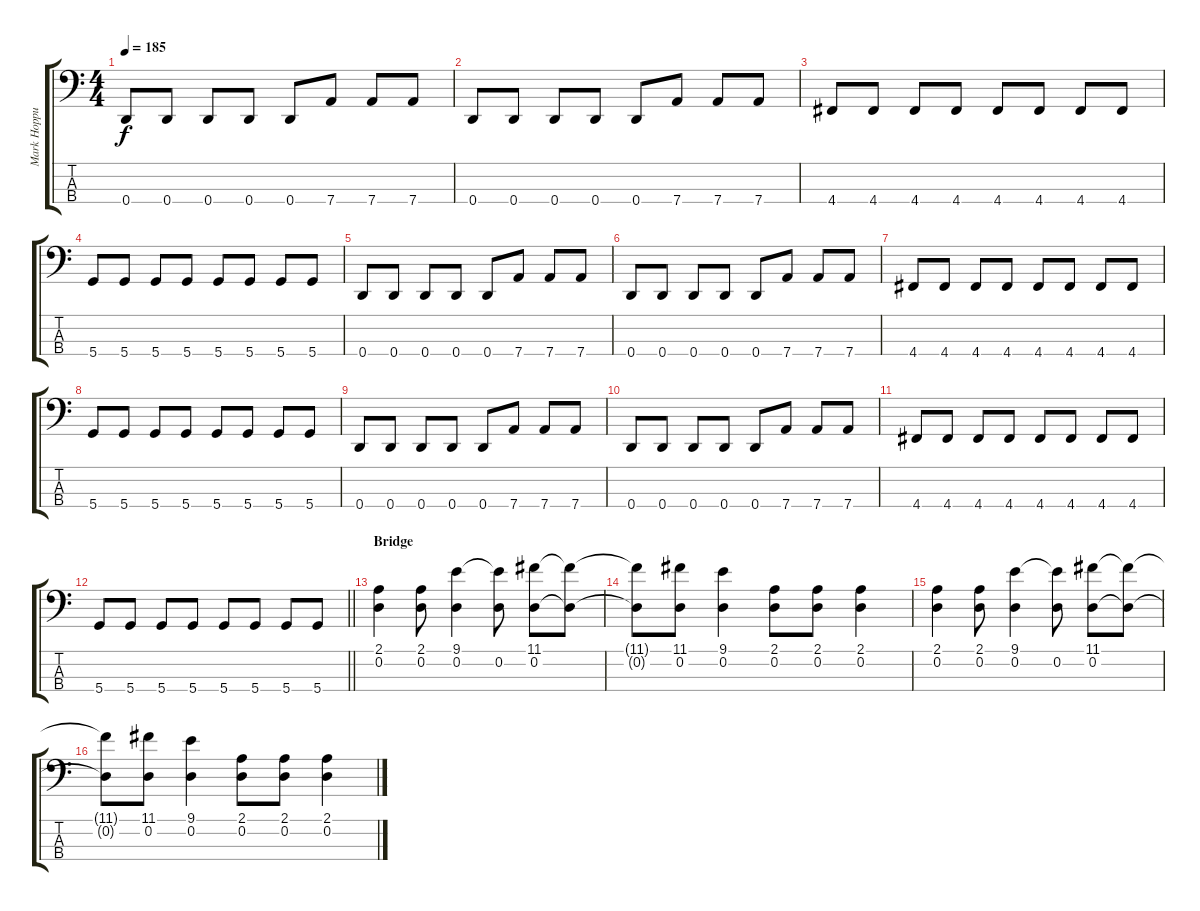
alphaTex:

\track ("Mark Hoppus - Bass" "Mark Hoppu") {instrument electricbasspick}
\staff {score tabs}
\tuning (G2 D2 A1 D1) {hide}
\ts (4 4)
\tempo 185
\clef f4
\ks c
0.4.8{dy f} 0.4.8 0.4.8 0.4.8 0.4.8 7.4.8 7.4.8 7.4.8 |
0.4.8 0.4.8 0.4.8 0.4.8 0.4.8 7.4.8 7.4.8 7.4.8 |
4.4.8 4.4.8 4.4.8 4.4.8 4.4.8 4.4.8 4.4.8 4.4.8 |
5.4.8 5.4.8 5.4.8 5.4.8 5.4.8 5.4.8 5.4.8 5.4.8 |
0.4.8 0.4.8 0.4.8 0.4.8 0.4.8 7.4.8 7.4.8 7.4.8 |
0.4.8 0.4.8 0.4.8 0.4.8 0.4.8 7.4.8 7.4.8 7.4.8 |
4.4.8 4.4.8 4.4.8 4.4.8 4.4.8 4.4.8 4.4.8 4.4.8 |
5.4.8 5.4.8 5.4.8 5.4.8 5.4.8 5.4.8 5.4.8 5.4.8 |
0.4.8 0.4.8 0.4.8 0.4.8 0.4.8 7.4.8 7.4.8 7.4.8 |
0.4.8 0.4.8 0.4.8 0.4.8 0.4.8 7.4.8 7.4.8 7.4.8 |
4.4.8 4.4.8 4.4.8 4.4.8 4.4.8 4.4.8 4.4.8 4.4.8 |
\barLineRight lightlight
5.4.8 5.4.8 5.4.8 5.4.8 5.4.8 5.4.8 5.4.8 5.4.8 |
\section ("" "Bridge")
(2.1 0.2).4{volume 9} (2.1 0.2).8 (9.1 0.2).4 (9.1{t} 0.2).8 (11.1 0.2).8 (11.1{t} 0.2{t}).8 |
(11.1{t} 0.2{t}).8 (11.1 0.2).8 (9.1 0.2).4 (2.1 0.2).8 (2.1 0.2).8 (2.1 0.2).4 |
(2.1 0.2).4 (2.1 0.2).8 (9.1 0.2).4 (9.1{t} 0.2).8 (11.1 0.2).8 (11.1{t} 0.2{t}).8 |
(11.1{t} 0.2{t}).8 (11.1 0.2).8 (9.1 0.2).4 (2.1 0.2).8 (2.1 0.2).8 (2.1 0.2).4
